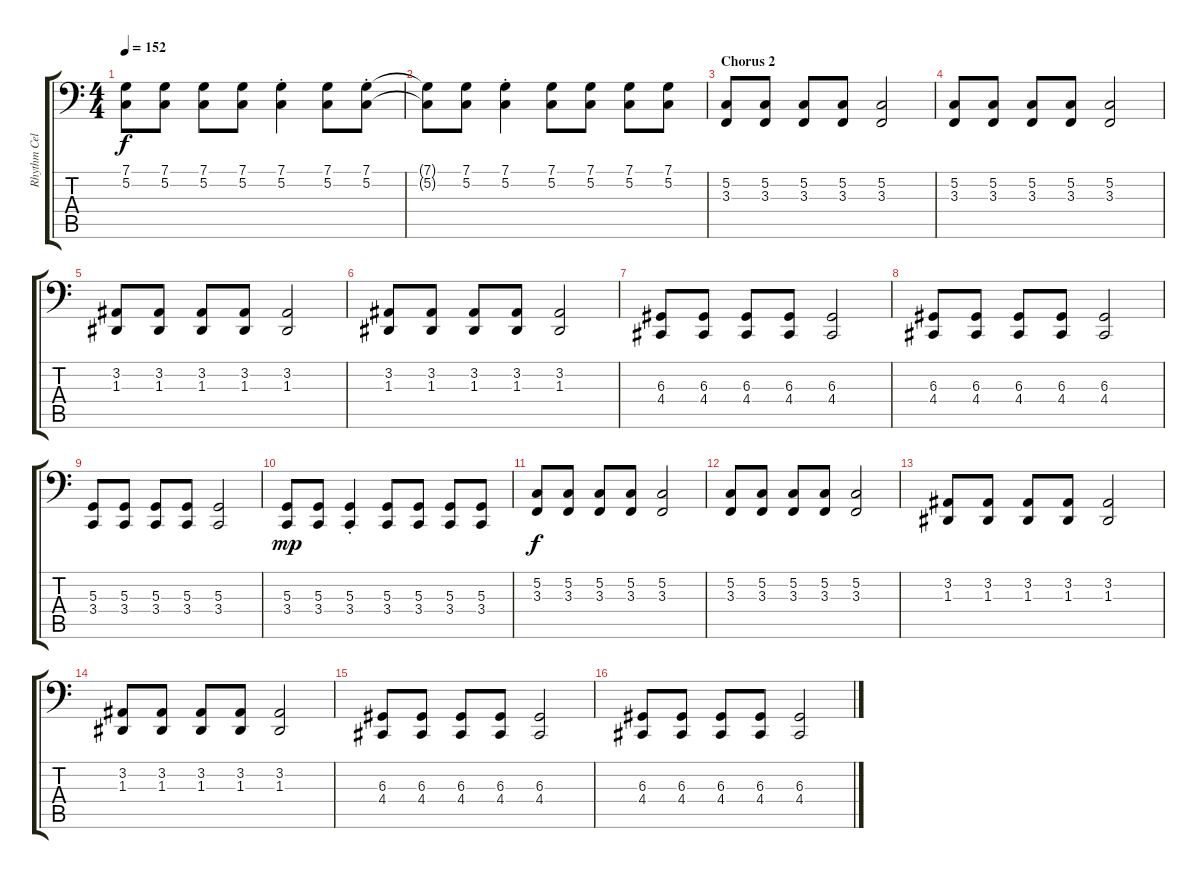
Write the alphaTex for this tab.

\track ("Rhythm Cello 1" "Rhythm Cel") {instrument cello}
\staff {score tabs}
\tuning (C3 G2 D2 A1 E1 B0) {hide}
\ts (4 4)
\tempo 152
\clef f4
\ks c
(7.1 5.2).8{dy f} (7.1 5.2).8 (7.1 5.2).8 (7.1 5.2).8 (7.1{st} 5.2{st}).4 (7.1 5.2).8 (7.1{st} 5.2{st}).8 |
(7.1{t} 5.2{t}).8 (7.1 5.2).8 (7.1{st} 5.2{st}).4 (7.1 5.2).8 (7.1 5.2).8 (7.1 5.2).8 (7.1 5.2).8 |
\section ("" "Chorus 2")
(5.2 3.3).8 (5.2 3.3).8 (5.2 3.3).8 (5.2 3.3).8 (5.2 3.3).2 |
(5.2 3.3).8 (5.2 3.3).8 (5.2 3.3).8 (5.2 3.3).8 (5.2 3.3).2 |
(3.2 1.3).8 (3.2 1.3).8 (3.2 1.3).8 (3.2 1.3).8 (3.2 1.3).2 |
(3.2 1.3).8 (3.2 1.3).8 (3.2 1.3).8 (3.2 1.3).8 (3.2 1.3).2 |
(6.3 4.4).8 (6.3 4.4).8 (6.3 4.4).8 (6.3 4.4).8 (6.3 4.4).2 |
(6.3 4.4).8 (6.3 4.4).8 (6.3 4.4).8 (6.3 4.4).8 (6.3 4.4).2 |
(5.3 3.4).8 (5.3 3.4).8 (5.3 3.4).8 (5.3 3.4).8 (5.3 3.4).2 |
(5.3 3.4).8{dy mp} (5.3 3.4).8 (5.3{st} 3.4{st}).4 (5.3 3.4).8 (5.3 3.4).8 (5.3 3.4).8 (5.3 3.4).8 |
(5.2 3.3).8{dy f} (5.2 3.3).8 (5.2 3.3).8 (5.2 3.3).8 (5.2 3.3).2 |
(5.2 3.3).8 (5.2 3.3).8 (5.2 3.3).8 (5.2 3.3).8 (5.2 3.3).2 |
(3.2 1.3).8 (3.2 1.3).8 (3.2 1.3).8 (3.2 1.3).8 (3.2 1.3).2 |
(3.2 1.3).8 (3.2 1.3).8 (3.2 1.3).8 (3.2 1.3).8 (3.2 1.3).2 |
(6.3 4.4).8 (6.3 4.4).8 (6.3 4.4).8 (6.3 4.4).8 (6.3 4.4).2 |
(6.3 4.4).8 (6.3 4.4).8 (6.3 4.4).8 (6.3 4.4).8 (6.3 4.4).2
